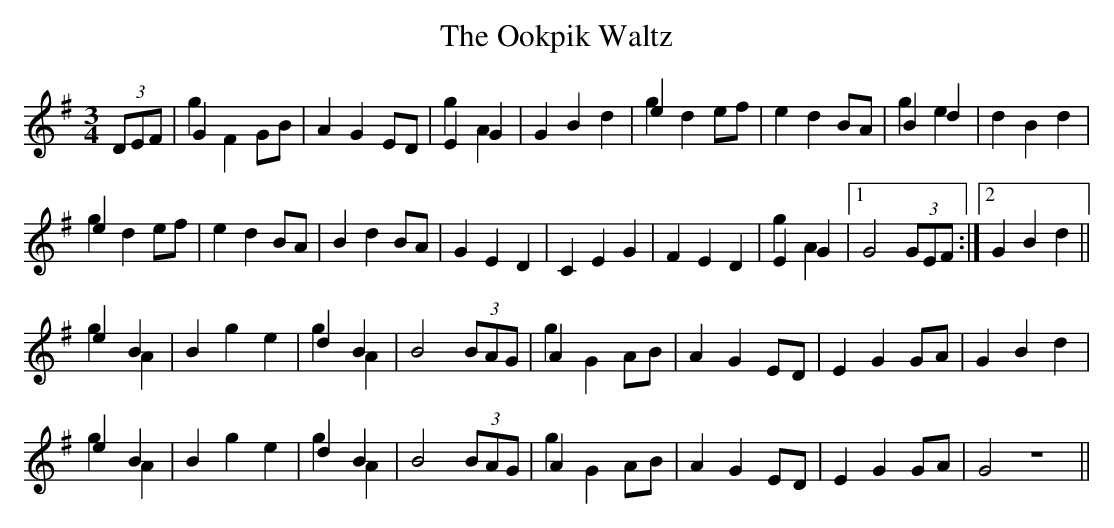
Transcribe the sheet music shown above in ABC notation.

X:1
T:The Ookpik Waltz
M:3/4
L:1/4
K:G
(3D/2E/2F/2|G&gt;F G/2B/2| AG E/2D/2|EG&gt;A|GBd|e&gt;d e/2f/2|ed B/2A/2|Bd&gt;e|dBd
|!
e&gt;d e/2f/2|ed B/2A/2|BdB/2A/2|GED|CEG|FED|EG&gt;A|1G2 (3G/2E/2F/2:|2GBd||!
eB&gt;A|Bge|dB&gt;A|B2 (3B/2A/2G/2|A&gt;G A/2B/2|AG E/2D/2|EGG/2A/2|GBd|!
eB&gt;A|Bge|dB&gt;A|B2(3B/2A/2G/2|A&gt;G A/2B/2|AGE/2D/2|EGG/2A/2|G2Z||
